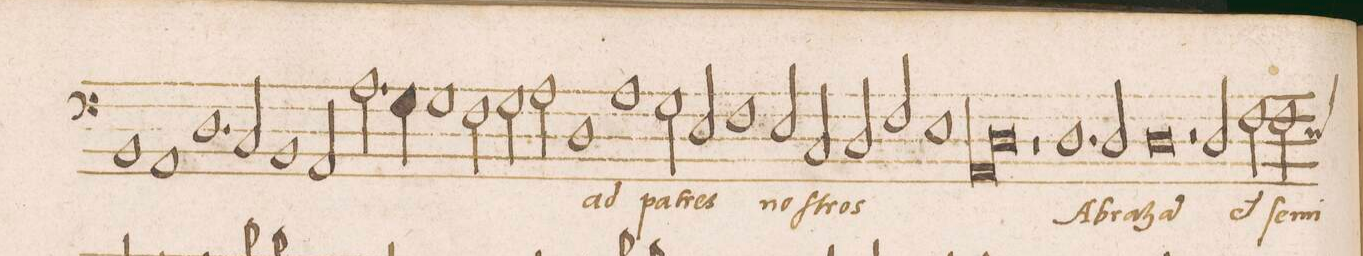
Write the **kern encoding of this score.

**kern	**text
*I"BASVS	*
*clefF4	*
*k[]	*
*met(c|)	*
*M2/1	*
1BB	.
=177	=177
1AA	.
1.D	.
=178	=178
2C/	.
1BB	.
=179	=179
2AA/	.
2.A\	.
4G\	.
1G	.
=180	=180
2F\	.
2G\	.
2A\	.
=181	=181
1D	ad
1A	pat-
=182	=182
2G\	-res
2E/	.
1F	no-
=183	=183
2E/	.
2C/	-ſtros
2D/	.
2F/	.
=184	=184
1E	.
*lig	*
1AA	.
=185	=185
1D	.
*Xlig	*
1r	.
=186	=186
1.D	A-
2D\	-bra-
=187	=187
0D	-ha(m)
=188	=188
2r	.
2D\	et
2F\	ſe-
*custos:E	*
2F\	-mi-
=189	=189
*-	*-
